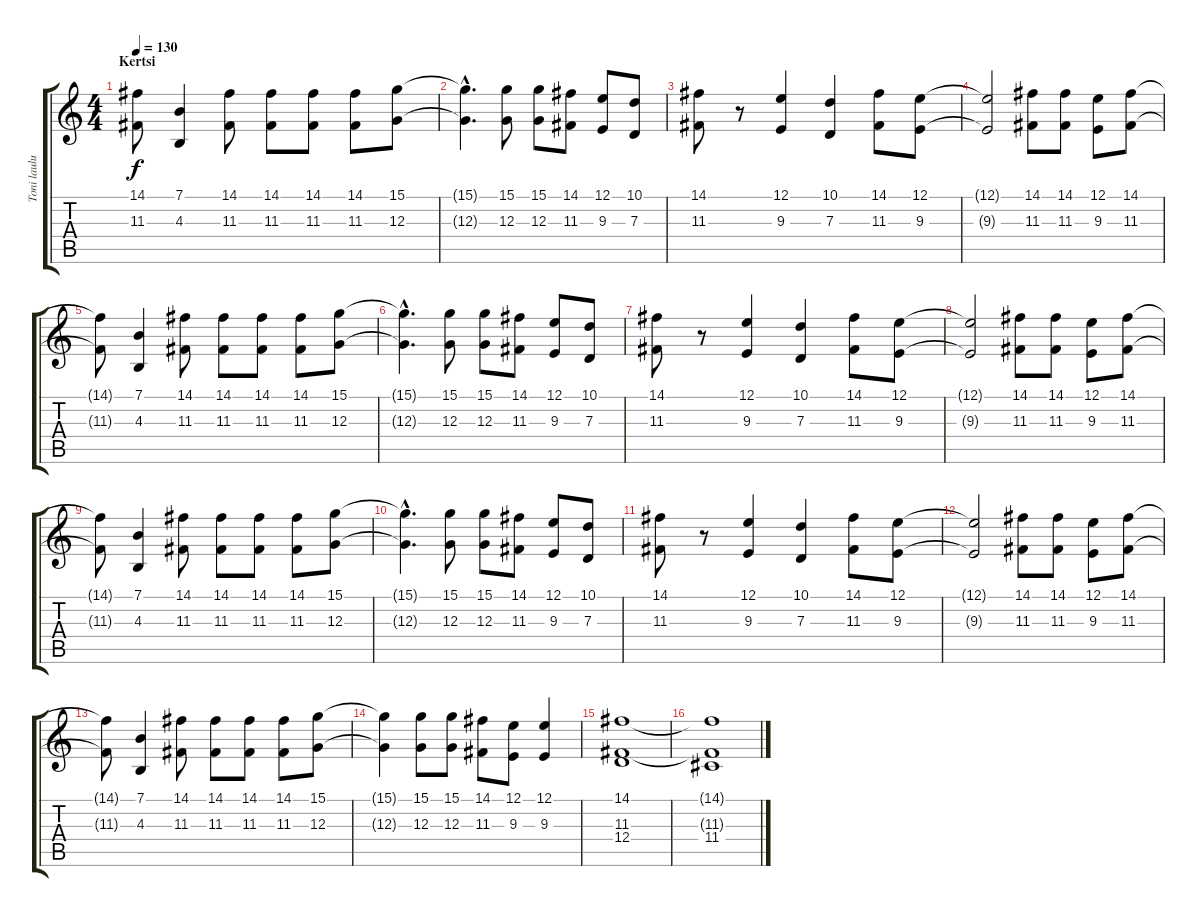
\track ("Toni laulu" "Toni laulu") {instrument violin}
\staff {score tabs}
\tuning (E4 B3 G3 D3 A2 E2) {hide}
\ts (4 4)
\section ("" "Kertsi")
\tempo 130
\clef g2
\ks c
(14.1{t} 11.3{t}).8{dy f} (7.1 4.3).4 (14.1 11.3).8 (14.1 11.3).8 (14.1 11.3).8 (14.1 11.3).8 (15.1 12.3).8 |
(15.1{hac t} 12.3{hac t}).4{d} (15.1 12.3).8 (15.1 12.3).8 (14.1 11.3).8 (12.1 9.3).8 (10.1 7.3).8 |
(14.1 11.3).8 r.8 (12.1 9.3).4 (10.1 7.3).4 (14.1 11.3).8 (12.1 9.3).8 |
(12.1{t} 9.3{t}).2 (14.1 11.3).8 (14.1 11.3).8 (12.1 9.3).8 (14.1 11.3).8 |
(14.1{t} 11.3{t}).8 (7.1 4.3).4 (14.1 11.3).8 (14.1 11.3).8 (14.1 11.3).8 (14.1 11.3).8 (15.1 12.3).8 |
(15.1{hac t} 12.3{hac t}).4{d} (15.1 12.3).8 (15.1 12.3).8 (14.1 11.3).8 (12.1 9.3).8 (10.1 7.3).8 |
(14.1 11.3).8 r.8 (12.1 9.3).4 (10.1 7.3).4 (14.1 11.3).8 (12.1 9.3).8 |
(12.1{t} 9.3{t}).2 (14.1 11.3).8 (14.1 11.3).8 (12.1 9.3).8 (14.1 11.3).8 |
(14.1{t} 11.3{t}).8 (7.1 4.3).4 (14.1 11.3).8 (14.1 11.3).8 (14.1 11.3).8 (14.1 11.3).8 (15.1 12.3).8 |
(15.1{hac t} 12.3{hac t}).4{d} (15.1 12.3).8 (15.1 12.3).8 (14.1 11.3).8 (12.1 9.3).8 (10.1 7.3).8 |
(14.1 11.3).8 r.8 (12.1 9.3).4 (10.1 7.3).4 (14.1 11.3).8 (12.1 9.3).8 |
(12.1{t} 9.3{t}).2 (14.1 11.3).8 (14.1 11.3).8 (12.1 9.3).8 (14.1 11.3).8 |
(14.1{t} 11.3{t}).8 (7.1 4.3).4 (14.1 11.3).8 (14.1 11.3).8 (14.1 11.3).8 (14.1 11.3).8 (15.1 12.3).8 |
(15.1{t} 12.3{t}).4 (15.1 12.3).8 (15.1 12.3).8 (14.1 11.3).8 (12.1 9.3).8 (12.1 9.3).4 |
(14.1 11.3 12.4).1 |
(14.1{t} 11.3{t} 11.4).1
